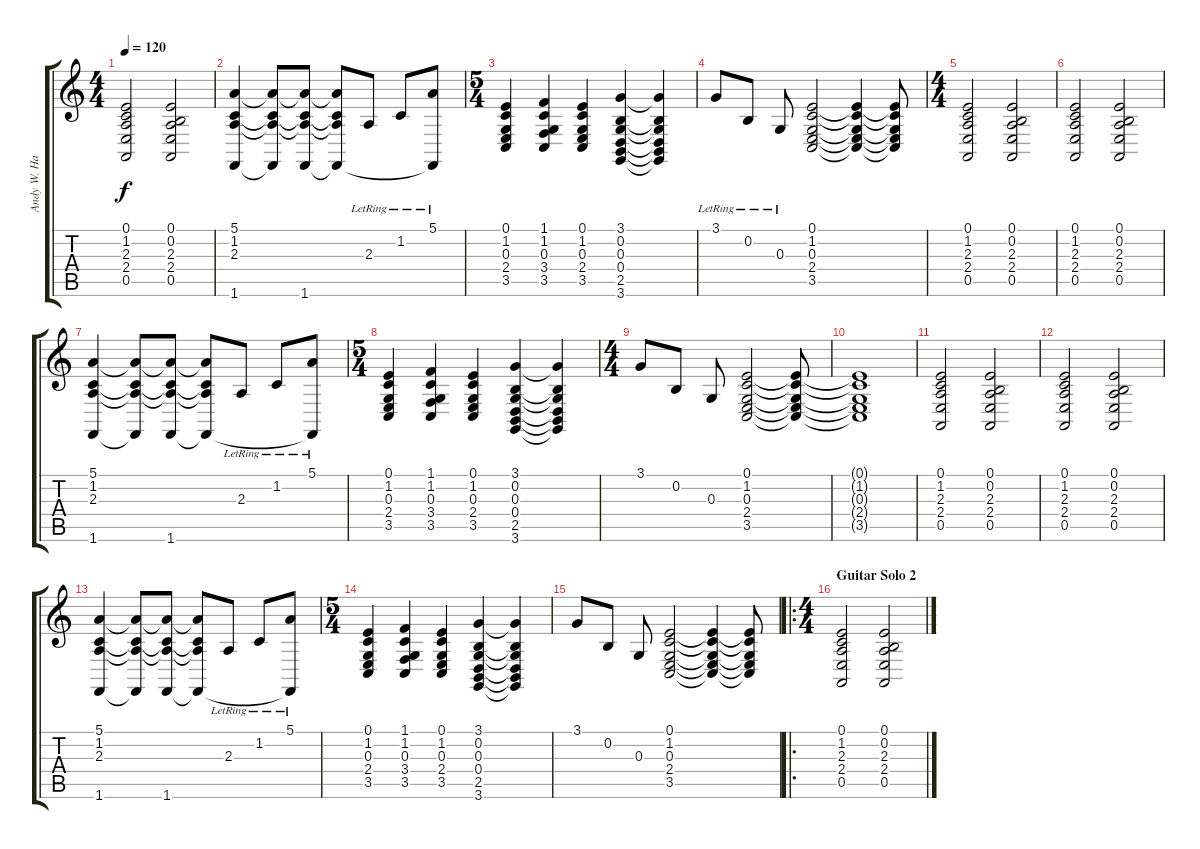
\track ("Andy W. Hackman" "Andy W. Ha") {instrument churchorgan}
\staff {score tabs}
\tuning (E4 B3 G3 D3 A2 E2) {hide}
\ts (4 4)
\tempo 120
\clef g2
\ks c
(0.1 1.2 2.3 2.4 0.5).2{dy f} (0.1 0.2 2.3 2.4 0.5).2 |
(5.1 1.2 2.3 1.6).4 (5.1{t} 1.2{t} 2.3{t} 1.6{t}).8 (5.1{t} 1.2{t} 2.3{t} 1.6).8 (5.1{t} 1.2{t} 2.3{t} 1.6{t}).8 2.3{lr}.8 1.2{lr}.8 (5.1{lr} 1.6{t}).8 |
\ts (5 4)
(0.1 1.2 0.3 2.4 3.5).4 (1.1 1.2 0.3 3.4 3.5).4 (0.1 1.2 0.3 2.4 3.5).4 (3.1 0.2 0.3 0.4 2.5 3.6).4 (3.1{t} 0.2{t} 0.3{t} 0.4{t} 2.5{t} 3.6{t}).4 |
3.1{lr}.8 0.2{lr}.8 0.3{lr}.8 (0.1 1.2 0.3 2.4 3.5).2 (0.1{t} 1.2{t} 0.3{t} 2.4{t} 3.5{t}).4 (0.1{t} 1.2{t} 0.3{t} 2.4{t} 3.5{t}).8 |
\ts (4 4)
(0.1 1.2 2.3 2.4 0.5).2 (0.1 0.2 2.3 2.4 0.5).2 |
(0.1 1.2 2.3 2.4 0.5).2 (0.1 0.2 2.3 2.4 0.5).2 |
(5.1 1.2 2.3 1.6).4 (5.1{t} 1.2{t} 2.3{t} 1.6{t}).8 (5.1{t} 1.2{t} 2.3{t} 1.6).8 (5.1{t} 1.2{t} 2.3{t} 1.6{t}).8 2.3{lr}.8 1.2{lr}.8 (5.1{lr} 1.6{t}).8 |
\ts (5 4)
(0.1 1.2 0.3 2.4 3.5).4 (1.1 1.2 0.3 3.4 3.5).4 (0.1 1.2 0.3 2.4 3.5).4 (3.1 0.2 0.3 0.4 2.5 3.6).4 (3.1{t} 0.2{t} 0.3{t} 0.4{t} 2.5{t} 3.6{t}).4 |
\ts (4 4)
3.1.8 0.2.8 0.3.8 (0.1 1.2 0.3 2.4 3.5).2 (0.1{t} 1.2{t} 0.3{t} 2.4{t} 3.5{t}).8 |
(0.1{t} 1.2{t} 0.3{t} 2.4{t} 3.5{t}).1 |
(0.1 1.2 2.3 2.4 0.5).2 (0.1 0.2 2.3 2.4 0.5).2 |
(0.1 1.2 2.3 2.4 0.5).2 (0.1 0.2 2.3 2.4 0.5).2 |
(5.1 1.2 2.3 1.6).4 (5.1{t} 1.2{t} 2.3{t} 1.6{t}).8 (5.1{t} 1.2{t} 2.3{t} 1.6).8 (5.1{t} 1.2{t} 2.3{t} 1.6{t}).8 2.3{lr}.8 1.2{lr}.8 (5.1{lr} 1.6{t}).8 |
\ts (5 4)
(0.1 1.2 0.3 2.4 3.5).4 (1.1 1.2 0.3 3.4 3.5).4 (0.1 1.2 0.3 2.4 3.5).4 (3.1 0.2 0.3 0.4 2.5 3.6).4 (3.1{t} 0.2{t} 0.3{t} 0.4{t} 2.5{t} 3.6{t}).4 |
3.1.8 0.2.8 0.3.8 (0.1 1.2 0.3 2.4 3.5).2 (0.1{t} 1.2{t} 0.3{t} 2.4{t} 3.5{t}).4 (0.1{t} 1.2{t} 0.3{t} 2.4{t} 3.5{t}).8 |
\ro
\ts (4 4)
\section ("" "Guitar Solo 2")
(0.1 1.2 2.3 2.4 0.5).2 (0.1 0.2 2.3 2.4 0.5).2
